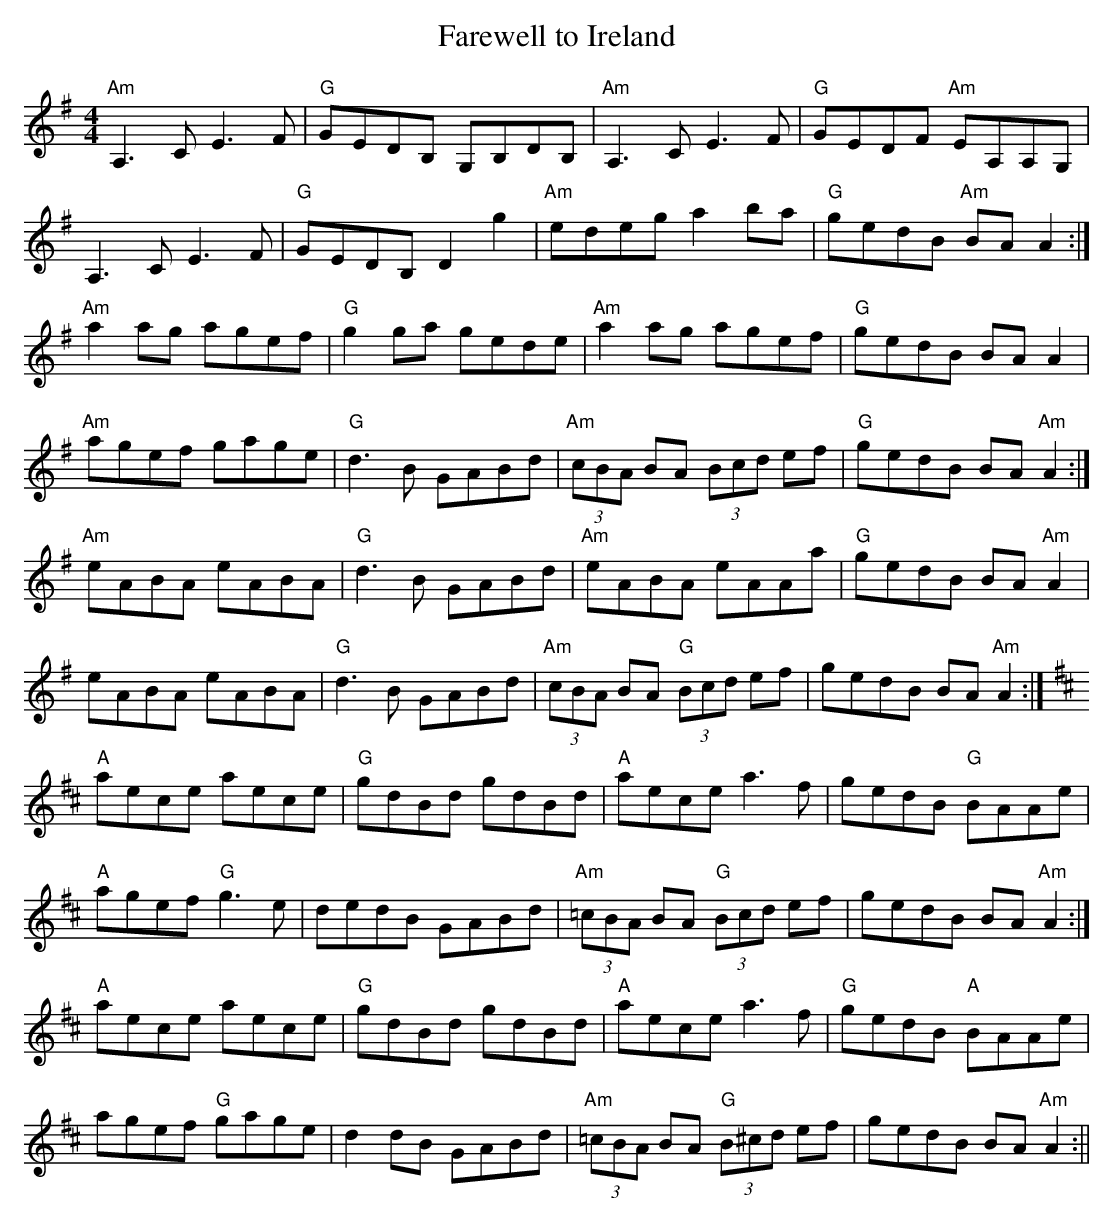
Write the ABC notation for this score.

X:1
T:Farewell to Ireland
M:4/4
L:1/8
K:ADor
"Am"A,3 C E3 F| "G"GEDB, G,B,DB,|  "Am"A,3 C E3 F| "G"GEDF "Am"EA,A,G,|
A,3 C E3 F| "G"GEDB, D2 g2| "Am"edeg a2 ba| "G"gedB "Am"BA A2:|
"Am"a2 ag agef| "G"g2 ga gede| "Am"a2  ag agef| "G"gedB BA A2|
"Am"agef gage| "G"d3 B GABd| "Am"(3cBA BA (3Bcd ef| "G"gedB BA "Am"A2  :|
"Am"eABA eABA| "G"d3 B GABd| "Am"eABA eAAa| "G"gedB BA "Am"A2|
eABA eABA| "G"d3 B GABd| "Am"(3cBA BA "G"(3Bcd ef| gedB BA "Am"A2:|
K:AMix
"A"aece aece| "G"gdBd gdBd| "A"aece a3 f| gedB "G"BAAe|
"A"agef "G"g3 e| dedB GABd| "Am"(3=cBA BA "G"(3Bcd ef| gedB BA "Am"A2 :|
"A"aece aece| "G"gdBd gdBd| "A"aece a3f| "G"gedB "A"BAAe|
agef "G"gage| d2dB GABd| "Am"(3=cBA BA "G"(3B^cd ef| gedB BA "Am"A2:||
